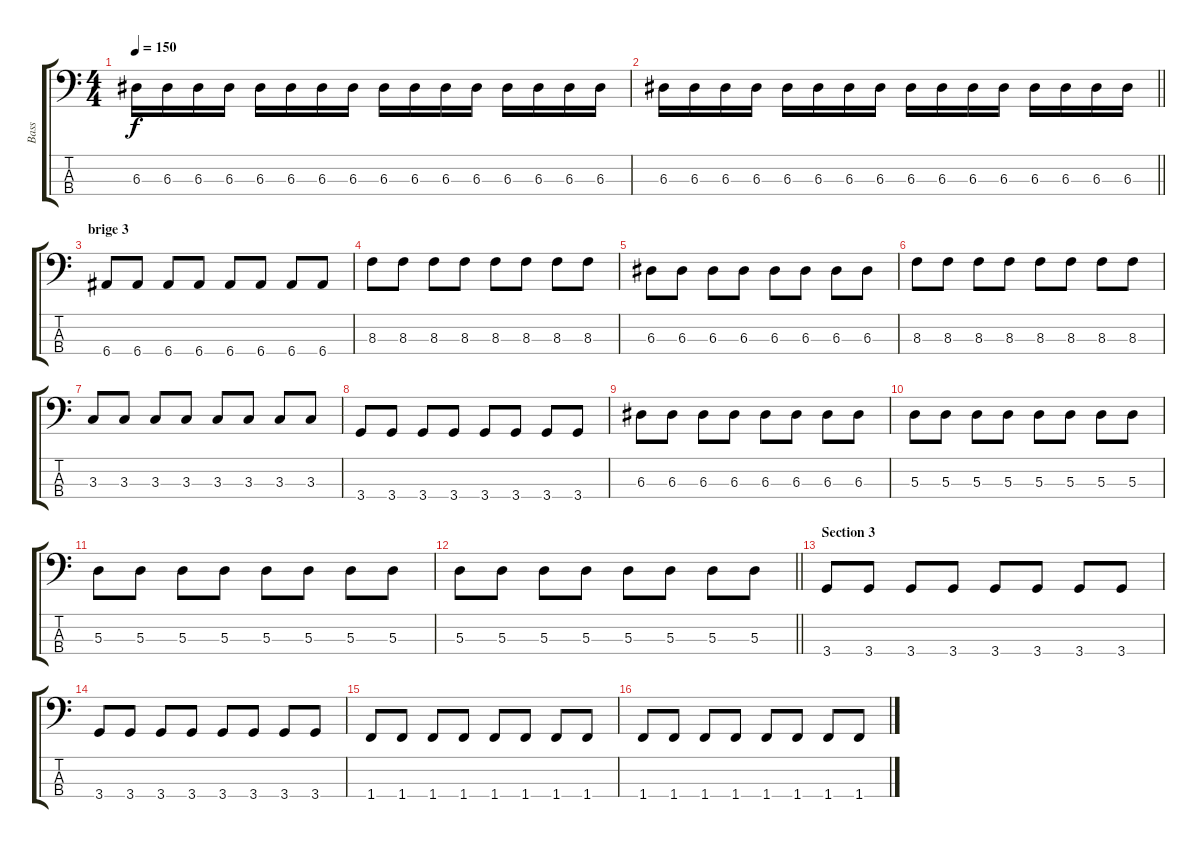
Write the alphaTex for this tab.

\track ("Bass" "Bass") {instrument electricbasspick}
\staff {score tabs}
\tuning (G2 D2 A1 E1) {hide}
\ts (4 4)
\tempo 150
\clef f4
\ks c
6.3.16{dy f} 6.3.16 6.3.16 6.3.16 6.3.16 6.3.16 6.3.16 6.3.16 6.3.16 6.3.16 6.3.16 6.3.16 6.3.16 6.3.16 6.3.16 6.3.16 |
\barLineRight lightlight
6.3.16 6.3.16 6.3.16 6.3.16 6.3.16 6.3.16 6.3.16 6.3.16 6.3.16 6.3.16 6.3.16 6.3.16 6.3.16 6.3.16 6.3.16 6.3.16 |
\section ("" "brige 3")
6.4.8 6.4.8 6.4.8 6.4.8 6.4.8 6.4.8 6.4.8 6.4.8 |
8.3.8 8.3.8 8.3.8 8.3.8 8.3.8 8.3.8 8.3.8 8.3.8 |
6.3.8 6.3.8 6.3.8 6.3.8 6.3.8 6.3.8 6.3.8 6.3.8 |
8.3.8 8.3.8 8.3.8 8.3.8 8.3.8 8.3.8 8.3.8 8.3.8 |
3.3.8 3.3.8 3.3.8 3.3.8 3.3.8 3.3.8 3.3.8 3.3.8 |
3.4.8 3.4.8 3.4.8 3.4.8 3.4.8 3.4.8 3.4.8 3.4.8 |
6.3.8 6.3.8 6.3.8 6.3.8 6.3.8 6.3.8 6.3.8 6.3.8 |
5.3.8 5.3.8 5.3.8 5.3.8 5.3.8 5.3.8 5.3.8 5.3.8 |
5.3.8 5.3.8 5.3.8 5.3.8 5.3.8 5.3.8 5.3.8 5.3.8 |
\barLineRight lightlight
5.3.8 5.3.8 5.3.8 5.3.8 5.3.8 5.3.8 5.3.8 5.3.8 |
\section ("" "Section 3")
3.4.8 3.4.8 3.4.8 3.4.8 3.4.8 3.4.8 3.4.8 3.4.8 |
3.4.8 3.4.8 3.4.8 3.4.8 3.4.8 3.4.8 3.4.8 3.4.8 |
1.4.8 1.4.8 1.4.8 1.4.8 1.4.8 1.4.8 1.4.8 1.4.8 |
1.4.8 1.4.8 1.4.8 1.4.8 1.4.8 1.4.8 1.4.8 1.4.8
